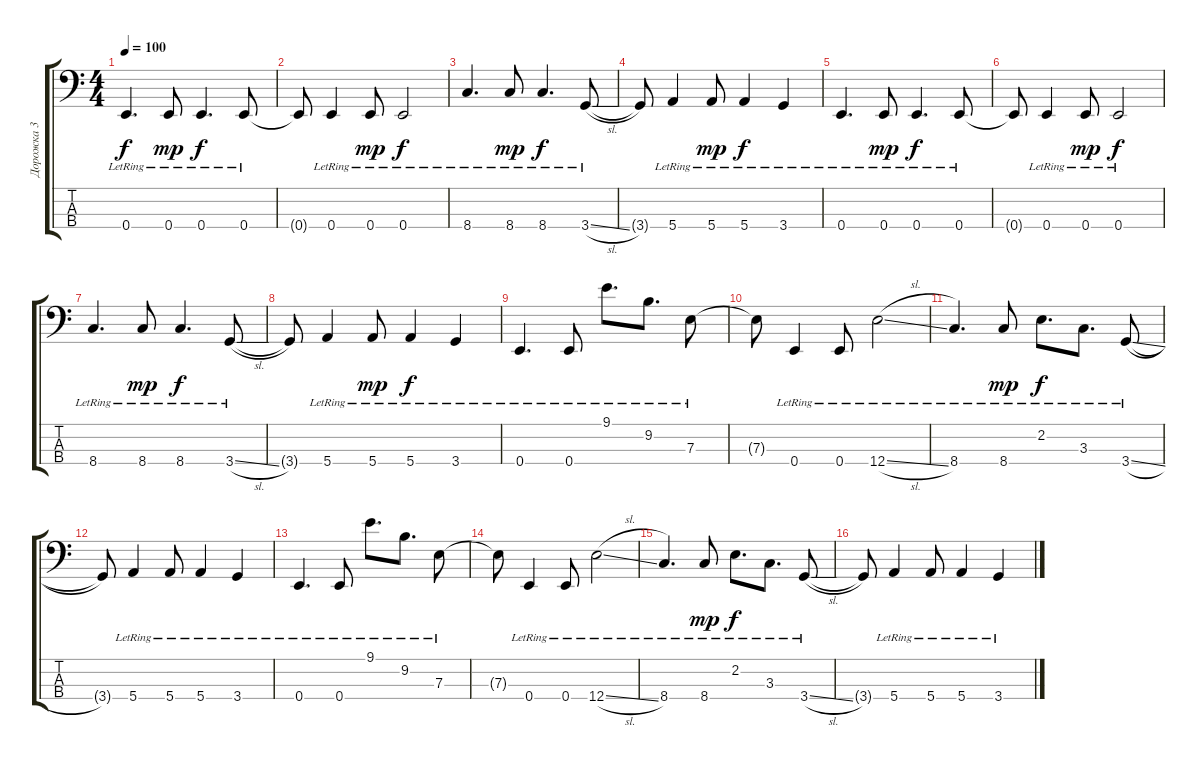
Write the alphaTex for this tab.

\track ("Дорожка 3" "Дорожка 3") {instrument electricbassfinger}
\staff {score tabs}
\tuning (G2 D2 A1 E1) {hide}
\ts (4 4)
\tempo 100
\clef f4
\ks c
0.4{lr}.4{d dy f} 0.4{lr}.8{dy mp} 0.4{lr}.4{d dy f} 0.4{lr}.8 |
0.4{t}.8 0.4{lr}.4 0.4{lr}.8{dy mp} 0.4{lr}.2{dy f} |
8.4{lr}.4{d} 8.4{lr}.8{dy mp} 8.4{lr}.4{d dy f} 3.4{sl lr}.8 |
3.4{t}.8 5.4{lr}.4 5.4{lr}.8{dy mp} 5.4{lr}.4{dy f} 3.4{lr}.4 |
0.4{lr}.4{d} 0.4{lr}.8{dy mp} 0.4{lr}.4{d dy f} 0.4{lr}.8 |
0.4{t}.8 0.4{lr}.4 0.4{lr}.8{dy mp} 0.4{lr}.2{dy f} |
8.4{lr}.4{d} 8.4{lr}.8{dy mp} 8.4{lr}.4{d dy f} 3.4{sl lr}.8 |
3.4{t}.8 5.4{lr}.4 5.4{lr}.8{dy mp} 5.4{lr}.4{dy f} 3.4{lr}.4 |
0.4{lr}.4{d} 0.4{lr}.8 9.1{lr}.8{d} 9.2{lr}.8{d} 7.3{lr}.8 |
7.3{t}.8 0.4{lr}.4 0.4{lr}.8 12.4{sl lr}.2 |
8.4{lr}.4{d} 8.4{lr}.8{dy mp} 2.2{lr}.8{d dy f} 3.3{lr}.8{d} 3.4{sl lr}.8 |
3.4{t}.8 5.4{lr}.4 5.4{lr}.8 5.4{lr}.4 3.4{lr}.4 |
0.4{lr}.4{d} 0.4{lr}.8 9.1{lr}.8{d} 9.2{lr}.8{d} 7.3{lr}.8 |
7.3{t}.8 0.4{lr}.4 0.4{lr}.8 12.4{sl lr}.2 |
8.4{lr}.4{d} 8.4{lr}.8{dy mp} 2.2{lr}.8{d dy f} 3.3{lr}.8{d} 3.4{sl lr}.8 |
3.4{t}.8 5.4{lr}.4 5.4{lr}.8 5.4{lr}.4 3.4{lr}.4
